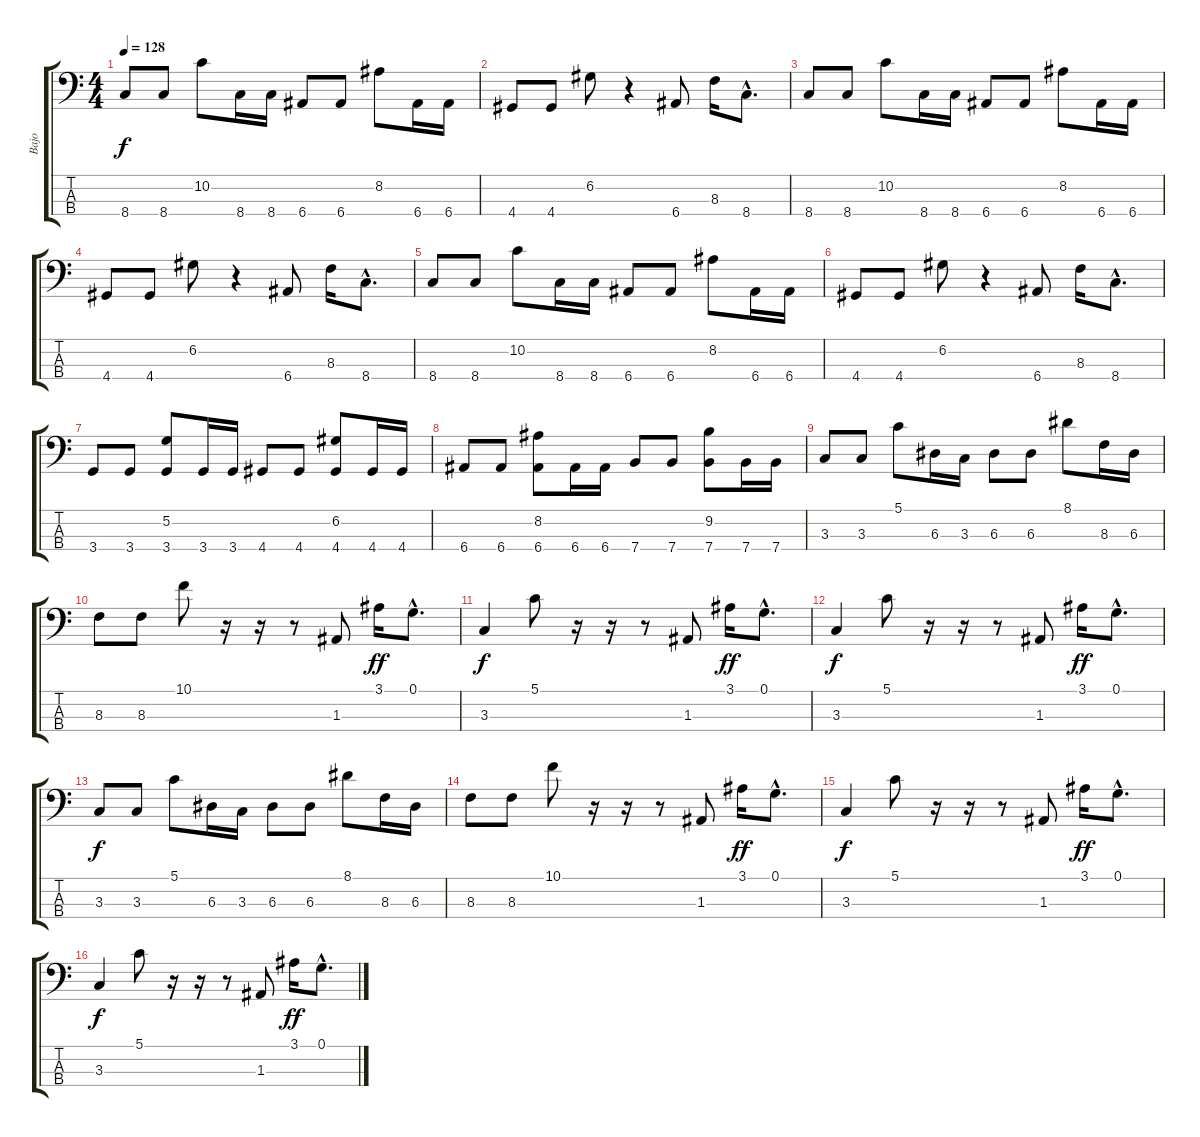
\track ("Bajo" "Bajo") {instrument electricbasspick}
\staff {score tabs}
\tuning (G2 D2 A1 E1) {hide}
\ts (4 4)
\tempo 128
\clef f4
\ks c
8.4.8{dy f} 8.4.8 10.2.8 8.4.16 8.4.16 6.4.8 6.4.8 8.2.8 6.4.16 6.4.16 |
4.4.8 4.4.8 6.2.8 r.4 6.4.8 8.3.16 8.4{hac}.8{d} |
8.4.8 8.4.8 10.2.8 8.4.16 8.4.16 6.4.8 6.4.8 8.2.8 6.4.16 6.4.16 |
4.4.8 4.4.8 6.2.8 r.4 6.4.8 8.3.16 8.4{hac}.8{d} |
8.4.8 8.4.8 10.2.8 8.4.16 8.4.16 6.4.8 6.4.8 8.2.8 6.4.16 6.4.16 |
4.4.8 4.4.8 6.2.8 r.4 6.4.8 8.3.16 8.4{hac}.8{d} |
3.4.8 3.4.8 (5.2 3.4).8 3.4.16 3.4.16 4.4.8 4.4.8 (6.2 4.4).8 4.4.16 4.4.16 |
6.4.8 6.4.8 (8.2 6.4).8 6.4.16 6.4.16 7.4.8 7.4.8 (9.2 7.4).8 7.4.16 7.4.16 |
3.3.8 3.3.8 5.1.8 6.3.16 3.3.16 6.3.8 6.3.8 8.1.8 8.3.16 6.3.16 |
8.3.8 8.3.8 10.1.8 r.16 r.16 r.8 1.3.8 3.1.16{dy ff} 0.1{hac}.8{d} |
3.3.4{dy f} 5.1.8 r.16 r.16 r.8 1.3.8 3.1.16{dy ff} 0.1{hac}.8{d} |
3.3.4{dy f} 5.1.8 r.16 r.16 r.8 1.3.8 3.1.16{dy ff} 0.1{hac}.8{d} |
3.3.8{dy f} 3.3.8 5.1.8 6.3.16 3.3.16 6.3.8 6.3.8 8.1.8 8.3.16 6.3.16 |
8.3.8 8.3.8 10.1.8 r.16 r.16 r.8 1.3.8 3.1.16{dy ff} 0.1{hac}.8{d} |
3.3.4{dy f} 5.1.8 r.16 r.16 r.8 1.3.8 3.1.16{dy ff} 0.1{hac}.8{d} |
3.3.4{dy f} 5.1.8 r.16 r.16 r.8 1.3.8 3.1.16{dy ff} 0.1{hac}.8{d}
